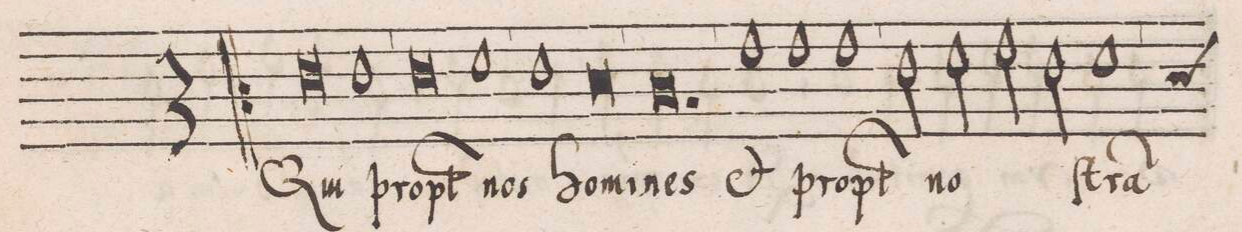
**kern	**text
*I"CANTVS	*
*clefC3	*
*k[]	*
*met(C|)	*
*M3/1	*
0e\	Qui
1e\,	prop-
=46-	=46-
0e\	-t(er)
1f\,	nos
=47-	=47-
1e\	ho-
*col	*
0d\,	-mi-
*Xcol	*
=48-	=48-
0.c\,	-nes
=49-	=49-
1g\	e(t)
1g\	prop-
1g\,	-t(er)
=50-	=50-
2e\	no-
2f\	.
2g\	.
2e\	.
*custos:d	*
1f\,	-ſtra(m)
=51-	=51-
*-	*-
